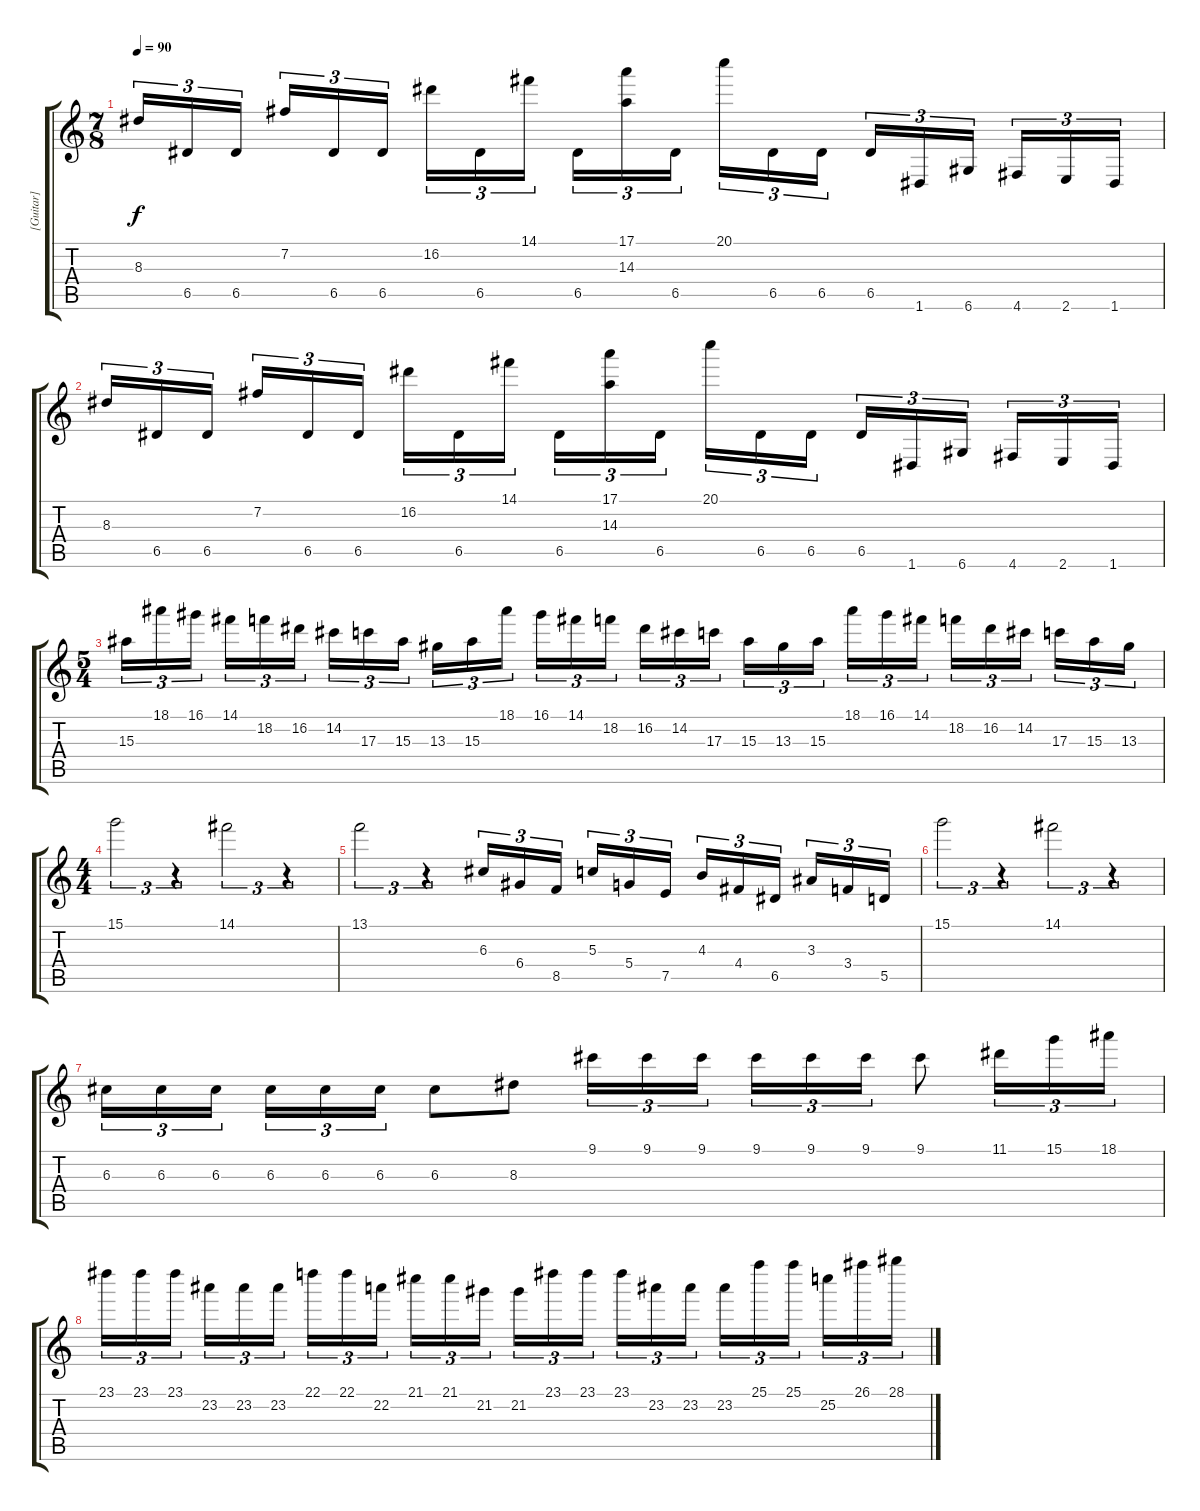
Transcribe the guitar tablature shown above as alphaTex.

\track ("[Guitar]" "[Guitar]") {instrument distortionguitar}
\staff {score tabs}
\tuning (E4 B3 G3 D3 A2 D2) {hide}
\ts (7 8)
\tempo 90
\clef g2
\ks c
8.3.16{tu (3 2) dy f} 6.5.16{tu (3 2)} 6.5.16{tu (3 2)} 7.2.16{tu (3 2)} 6.5.16{tu (3 2)} 6.5.16{tu (3 2)} 16.2.16{tu (3 2)} 6.5.16{tu (3 2)} 14.1.16{tu (3 2)} 6.5.16{tu (3 2)} (17.1 14.3).16{tu (3 2)} 6.5.16{tu (3 2)} 20.1.16{tu (3 2)} 6.5.16{tu (3 2)} 6.5.16{tu (3 2)} 6.5.16{tu (3 2)} 1.6.16{tu (3 2)} 6.6.16{tu (3 2)} 4.6.16{tu (3 2)} 2.6.16{tu (3 2)} 1.6.16{tu (3 2)} |
8.3.16{tu (3 2)} 6.5.16{tu (3 2)} 6.5.16{tu (3 2)} 7.2.16{tu (3 2)} 6.5.16{tu (3 2)} 6.5.16{tu (3 2)} 16.2.16{tu (3 2)} 6.5.16{tu (3 2)} 14.1.16{tu (3 2)} 6.5.16{tu (3 2)} (17.1 14.3).16{tu (3 2)} 6.5.16{tu (3 2)} 20.1.16{tu (3 2)} 6.5.16{tu (3 2)} 6.5.16{tu (3 2)} 6.5.16{tu (3 2)} 1.6.16{tu (3 2)} 6.6.16{tu (3 2)} 4.6.16{tu (3 2)} 2.6.16{tu (3 2)} 1.6.16{tu (3 2)} |
\ts (5 4)
15.3.16{tu (3 2)} 18.1.16{tu (3 2)} 16.1.16{tu (3 2) beam splitsecondary} 14.1.16{tu (3 2)} 18.2.16{tu (3 2)} 16.2.16{tu (3 2)} 14.2.16{tu (3 2)} 17.3.16{tu (3 2)} 15.3.16{tu (3 2) beam splitsecondary} 13.3.16{tu (3 2)} 15.3.16{tu (3 2)} 18.1.16{tu (3 2)} 16.1.16{tu (3 2)} 14.1.16{tu (3 2)} 18.2.16{tu (3 2) beam splitsecondary} 16.2.16{tu (3 2)} 14.2.16{tu (3 2)} 17.3.16{tu (3 2)} 15.3.16{tu (3 2)} 13.3.16{tu (3 2)} 15.3.16{tu (3 2) beam splitsecondary} 18.1.16{tu (3 2)} 16.1.16{tu (3 2)} 14.1.16{tu (3 2)} 18.2.16{tu (3 2)} 16.2.16{tu (3 2)} 14.2.16{tu (3 2) beam splitsecondary} 17.3.16{tu (3 2)} 15.3.16{tu (3 2)} 13.3.16{tu (3 2)} |
\ts (4 4)
15.1.2{tu (3 2)} r.4{tu (3 2)} 14.1.2{tu (3 2)} r.4{tu (3 2)} |
13.1.2{tu (3 2)} r.4{tu (3 2)} 6.3.16{tu (3 2)} 6.4.16{tu (3 2)} 8.5.16{tu (3 2) beam splitsecondary} 5.3.16{tu (3 2)} 5.4.16{tu (3 2)} 7.5.16{tu (3 2)} 4.3.16{tu (3 2)} 4.4.16{tu (3 2)} 6.5.16{tu (3 2) beam splitsecondary} 3.3.16{tu (3 2)} 3.4.16{tu (3 2)} 5.5.16{tu (3 2)} |
15.1.2{tu (3 2)} r.4{tu (3 2)} 14.1.2{tu (3 2)} r.4{tu (3 2)} |
6.3.16{tu (3 2)} 6.3.16{tu (3 2)} 6.3.16{tu (3 2) beam splitsecondary} 6.3.16{tu (3 2)} 6.3.16{tu (3 2)} 6.3.16{tu (3 2)} 6.3.8 8.3.8 9.1.16{tu (3 2)} 9.1.16{tu (3 2)} 9.1.16{tu (3 2) beam splitsecondary} 9.1.16{tu (3 2)} 9.1.16{tu (3 2)} 9.1.16{tu (3 2)} 9.1.8 11.1.16{tu (3 2)} 15.1.16{tu (3 2)} 18.1.16{tu (3 2)} |
23.1.16{tu (3 2)} 23.1.16{tu (3 2)} 23.1.16{tu (3 2) beam splitsecondary} 23.2.16{tu (3 2)} 23.2.16{tu (3 2)} 23.2.16{tu (3 2)} 22.1.16{tu (3 2)} 22.1.16{tu (3 2)} 22.2.16{tu (3 2) beam splitsecondary} 21.1.16{tu (3 2)} 21.1.16{tu (3 2)} 21.2.16{tu (3 2)} 21.2.16{tu (3 2)} 23.1.16{tu (3 2)} 23.1.16{tu (3 2) beam splitsecondary} 23.1.16{tu (3 2)} 23.2.16{tu (3 2)} 23.2.16{tu (3 2)} 23.2.16{tu (3 2)} 25.1.16{tu (3 2)} 25.1.16{tu (3 2) beam splitsecondary} 25.2.16{tu (3 2)} 26.1.16{tu (3 2)} 28.1.16{tu (3 2)}
